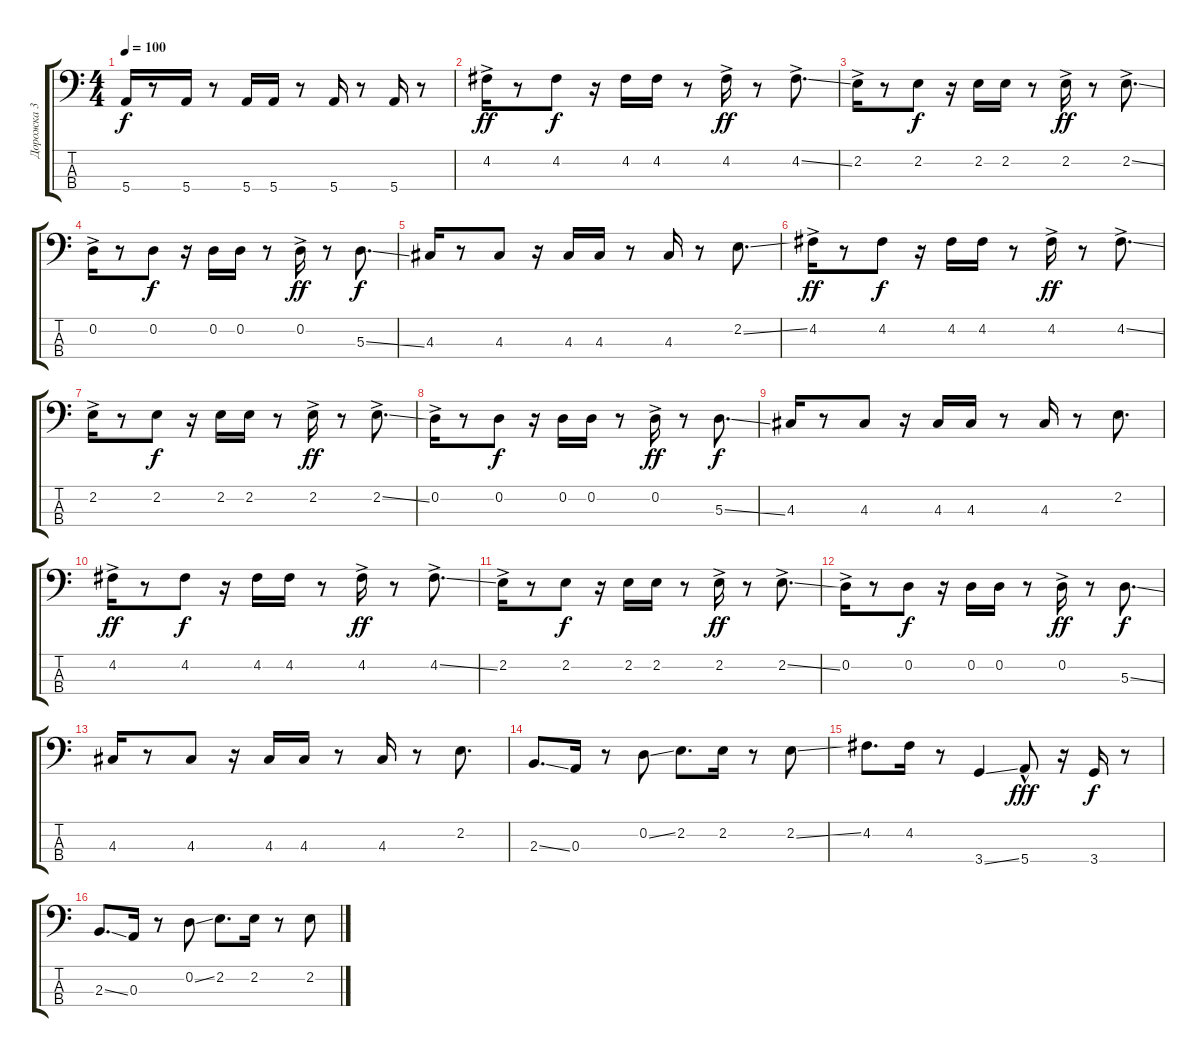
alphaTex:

\track ("Дорожка 3" "Дорожка 3") {instrument electricbassfinger}
\staff {score tabs}
\tuning (G2 D2 A1 E1) {hide}
\ts (4 4)
\tempo 100
\clef f4
\ks c
5.4.16{dy f} r.8 5.4.16 r.8 5.4.16 5.4.16 r.8 5.4.16 r.8 5.4.16 r.8 |
4.2{ac}.16{dy ff} r.8 4.2.8{dy f} r.16 4.2.16 4.2.16 r.8 4.2{ac}.16{dy ff} r.8 4.2{ss ac}.8{d} |
2.2{ac}.16 r.8 2.2.8{dy f} r.16 2.2.16 2.2.16 r.8 2.2{ac}.16{dy ff} r.8 2.2{ss ac}.8{d} |
0.2{ac}.16 r.8 0.2.8{dy f} r.16 0.2.16 0.2.16 r.8 0.2{ac}.16{dy ff} r.8 5.3{ss}.8{d dy f} |
4.3.16 r.8 4.3.8 r.16 4.3.16 4.3.16 r.8 4.3.16 r.8 2.2{ss}.8{d} |
4.2{ac}.16{dy ff} r.8 4.2.8{dy f} r.16 4.2.16 4.2.16 r.8 4.2{ac}.16{dy ff} r.8 4.2{ss ac}.8{d} |
2.2{ac}.16 r.8 2.2.8{dy f} r.16 2.2.16 2.2.16 r.8 2.2{ac}.16{dy ff} r.8 2.2{ss ac}.8{d} |
0.2{ac}.16 r.8 0.2.8{dy f} r.16 0.2.16 0.2.16 r.8 0.2{ac}.16{dy ff} r.8 5.3{ss}.8{d dy f} |
4.3.16 r.8 4.3.8 r.16 4.3.16 4.3.16 r.8 4.3.16 r.8 2.2.8{d} |
4.2{ac}.16{dy ff} r.8 4.2.8{dy f} r.16 4.2.16 4.2.16 r.8 4.2{ac}.16{dy ff} r.8 4.2{ss ac}.8{d} |
2.2{ac}.16 r.8 2.2.8{dy f} r.16 2.2.16 2.2.16 r.8 2.2{ac}.16{dy ff} r.8 2.2{ss ac}.8{d} |
0.2{ac}.16 r.8 0.2.8{dy f} r.16 0.2.16 0.2.16 r.8 0.2{ac}.16{dy ff} r.8 5.3{ss}.8{d dy f} |
4.3.16 r.8 4.3.8 r.16 4.3.16 4.3.16 r.8 4.3.16 r.8 2.2.8{d} |
2.3{ss}.8{d} 0.3.16 r.8 0.2{ss}.8 2.2.8{d} 2.2.16 r.8 2.2{ss}.8 |
4.2.8{d} 4.2.16 r.8 3.4{ss}.4 5.4{hac}.8{dy fff} r.16 3.4.16{dy f} r.8 |
2.3{ss}.8{d} 0.3.16 r.8 0.2{ss}.8 2.2.8{d} 2.2.16 r.8 2.2{ss}.8
